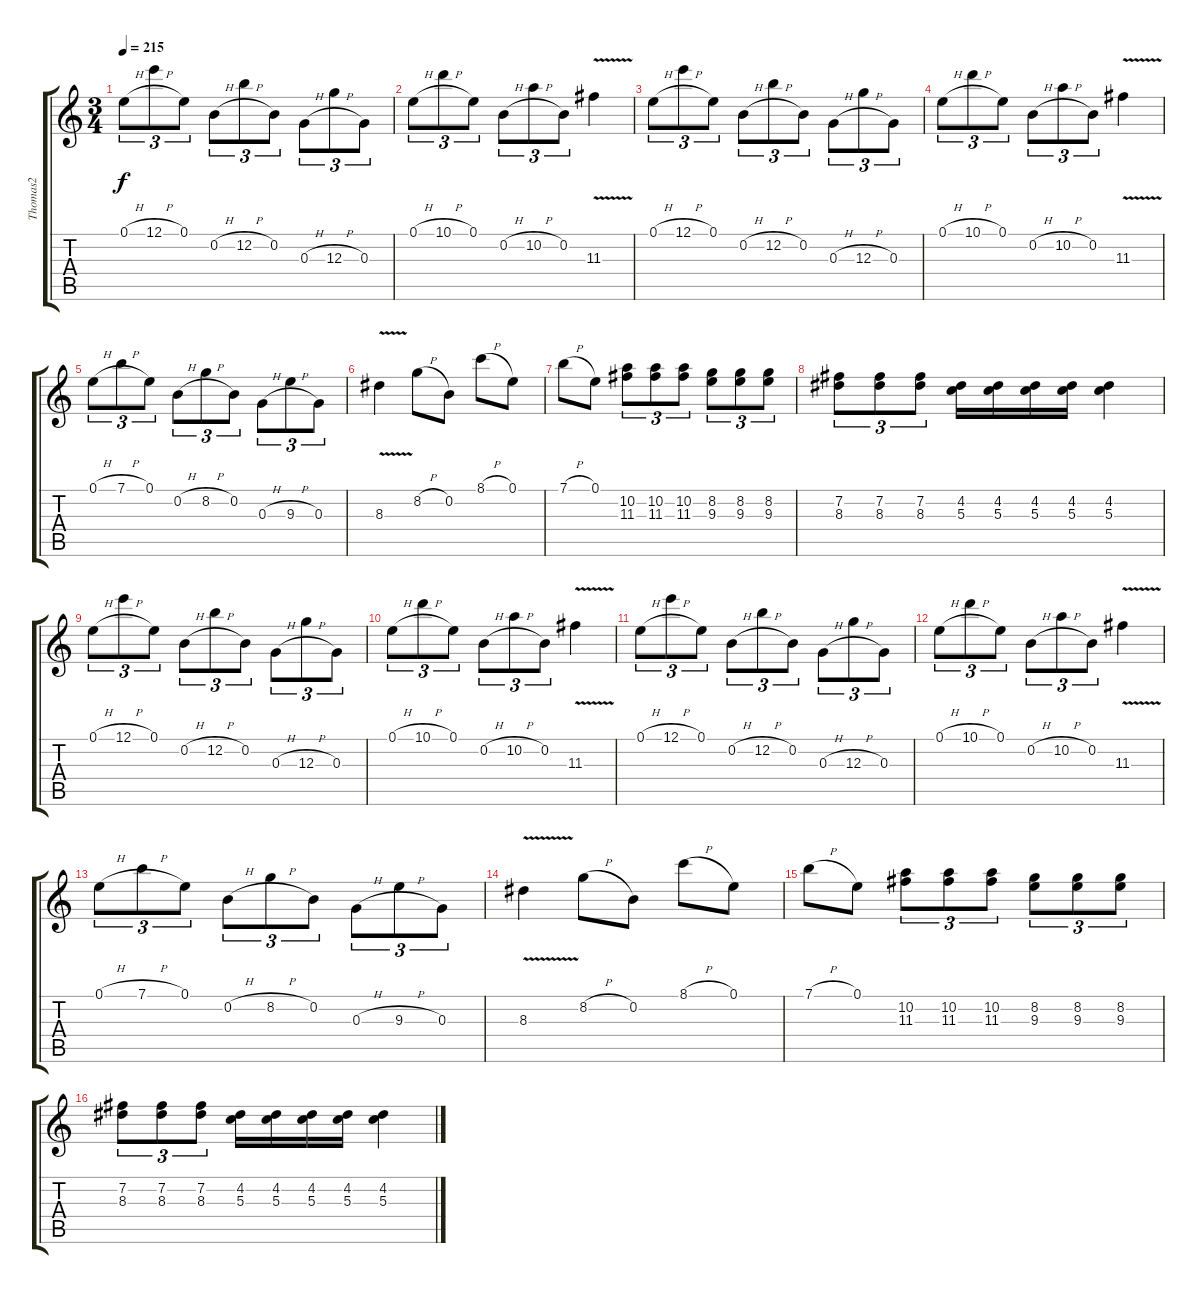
\track ("Thomas2" "Thomas2") {instrument overdrivenguitar}
\staff {score tabs}
\tuning (E4 B3 G3 D3 A2 D2) {hide}
\ts (3 4)
\tempo 215
\clef g2
\ks c
0.1{h}.8{tu (3 2) dy f} 12.1{h}.8{tu (3 2)} 0.1.8{tu (3 2)} 0.2{h}.8{tu (3 2)} 12.2{h}.8{tu (3 2)} 0.2.8{tu (3 2)} 0.3{h}.8{tu (3 2)} 12.3{h}.8{tu (3 2)} 0.3.8{tu (3 2)} |
0.1{h}.8{tu (3 2)} 10.1{h}.8{tu (3 2)} 0.1.8{tu (3 2)} 0.2{h}.8{tu (3 2)} 10.2{h}.8{tu (3 2)} 0.2.8{tu (3 2)} 11.3{v}.4 |
0.1{h}.8{tu (3 2)} 12.1{h}.8{tu (3 2)} 0.1.8{tu (3 2)} 0.2{h}.8{tu (3 2)} 12.2{h}.8{tu (3 2)} 0.2.8{tu (3 2)} 0.3{h}.8{tu (3 2)} 12.3{h}.8{tu (3 2)} 0.3.8{tu (3 2)} |
0.1{h}.8{tu (3 2)} 10.1{h}.8{tu (3 2)} 0.1.8{tu (3 2)} 0.2{h}.8{tu (3 2)} 10.2{h}.8{tu (3 2)} 0.2.8{tu (3 2)} 11.3{v}.4 |
0.1{h}.8{tu (3 2)} 7.1{h}.8{tu (3 2)} 0.1.8{tu (3 2)} 0.2{h}.8{tu (3 2)} 8.2{h}.8{tu (3 2)} 0.2.8{tu (3 2)} 0.3{h}.8{tu (3 2)} 9.3{h}.8{tu (3 2)} 0.3.8{tu (3 2)} |
8.3{v}.4 8.2{h}.8 0.2.8 8.1{h}.8 0.1.8 |
7.1{h}.8 0.1.8 (10.2 11.3).8{tu (3 2)} (10.2 11.3).8{tu (3 2)} (10.2 11.3).8{tu (3 2)} (8.2 9.3).8{tu (3 2)} (8.2 9.3).8{tu (3 2)} (8.2 9.3).8{tu (3 2)} |
(7.2 8.3).8{tu (3 2)} (7.2 8.3).8{tu (3 2)} (7.2 8.3).8{tu (3 2)} (4.2 5.3).16 (4.2 5.3).16 (4.2 5.3).16 (4.2 5.3).16 (4.2 5.3).4 |
0.1{h}.8{tu (3 2)} 12.1{h}.8{tu (3 2)} 0.1.8{tu (3 2)} 0.2{h}.8{tu (3 2)} 12.2{h}.8{tu (3 2)} 0.2.8{tu (3 2)} 0.3{h}.8{tu (3 2)} 12.3{h}.8{tu (3 2)} 0.3.8{tu (3 2)} |
0.1{h}.8{tu (3 2)} 10.1{h}.8{tu (3 2)} 0.1.8{tu (3 2)} 0.2{h}.8{tu (3 2)} 10.2{h}.8{tu (3 2)} 0.2.8{tu (3 2)} 11.3{v}.4 |
0.1{h}.8{tu (3 2)} 12.1{h}.8{tu (3 2)} 0.1.8{tu (3 2)} 0.2{h}.8{tu (3 2)} 12.2{h}.8{tu (3 2)} 0.2.8{tu (3 2)} 0.3{h}.8{tu (3 2)} 12.3{h}.8{tu (3 2)} 0.3.8{tu (3 2)} |
0.1{h}.8{tu (3 2)} 10.1{h}.8{tu (3 2)} 0.1.8{tu (3 2)} 0.2{h}.8{tu (3 2)} 10.2{h}.8{tu (3 2)} 0.2.8{tu (3 2)} 11.3{v}.4 |
0.1{h}.8{tu (3 2)} 7.1{h}.8{tu (3 2)} 0.1.8{tu (3 2)} 0.2{h}.8{tu (3 2)} 8.2{h}.8{tu (3 2)} 0.2.8{tu (3 2)} 0.3{h}.8{tu (3 2)} 9.3{h}.8{tu (3 2)} 0.3.8{tu (3 2)} |
8.3{v}.4 8.2{h}.8 0.2.8 8.1{h}.8 0.1.8 |
7.1{h}.8 0.1.8 (10.2 11.3).8{tu (3 2)} (10.2 11.3).8{tu (3 2)} (10.2 11.3).8{tu (3 2)} (8.2 9.3).8{tu (3 2)} (8.2 9.3).8{tu (3 2)} (8.2 9.3).8{tu (3 2)} |
(7.2 8.3).8{tu (3 2)} (7.2 8.3).8{tu (3 2)} (7.2 8.3).8{tu (3 2)} (4.2 5.3).16 (4.2 5.3).16 (4.2 5.3).16 (4.2 5.3).16 (4.2 5.3).4
